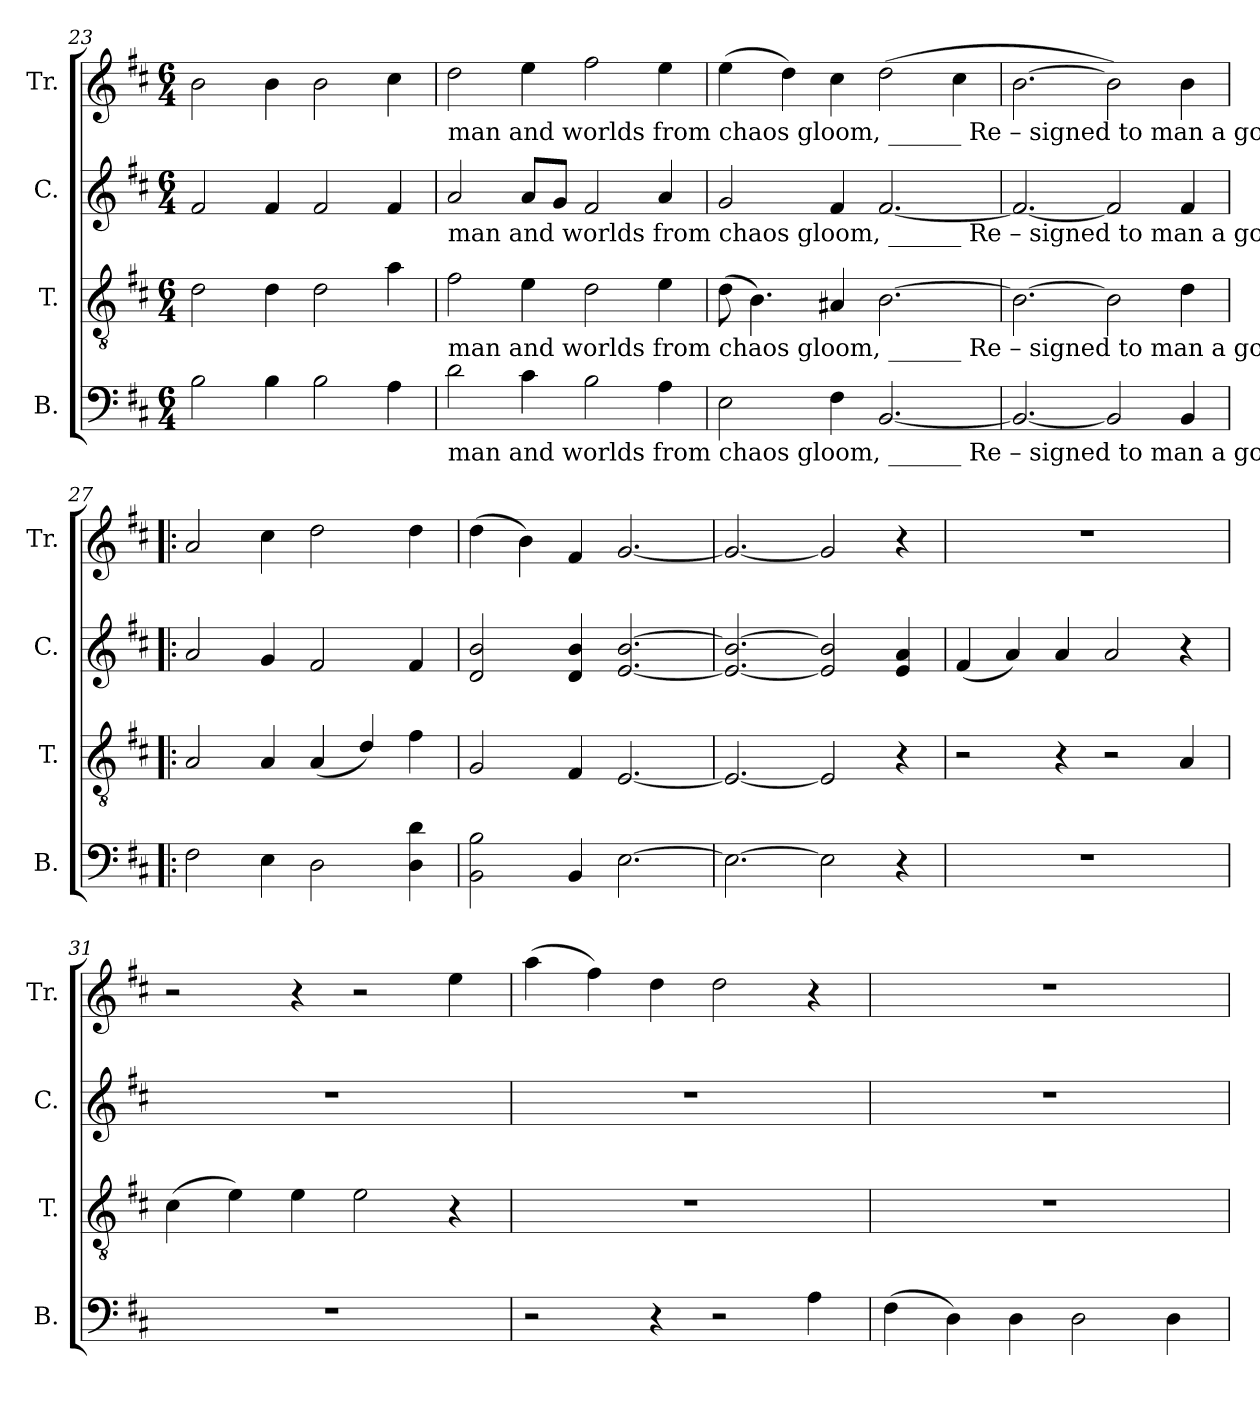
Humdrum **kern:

**kern	**kern	**kern	**kern
*part4	*part3	*part2	*part1
*staff4	*staff3	*staff2	*staff1
*I"B.	*I"T.	*I"C.	*I"Tr.
*I'B.	*I'T.	*I'C.	*I'Tr.
*clefF4	*clefGv2	*clefG2	*clefG2
*k[f#c#]	*k[f#c#]	*k[f#c#]	*k[f#c#]
*M6/4	*M6/4	*M6/4	*M6/4
=23	=23	=23	=23
2B!\	2d!\	2f#!/	2b!\
4B!\	4d!\	4f#!/	4b!\
2B!\	2d!\	2f#!/	2b!\
4A!\	4a!\	4f#!/	4cc#!\
!!LO:PB:g=z
=24	=24	=24	=24
!	!	!	!LO:TX:b:t=man and worlds from chaos gloom, ______   Re – signed  to  man   a    god –like part, ______                                                          The glorious faith,                                                glorious
!	!	!LO:TX:b:t=man and worlds from chaos gloom, ______   Re – signed  to  man   a    god –like part, ______  The  glorious faith,	!
!	!LO:TX:b:t=man and worlds from chaos gloom, ______   Re – signed  to  man   a    god –like part, ______                              The glorious faith,	!	!
!LO:TX:b:t=man and worlds from chaos gloom, ______   Re – signed  to  man   a    god –like part, ______                                                                                  of worlds to come, The  glorious  faith  of	!	!	!
2d!\	2f#!\	2a!/	2dd!\
4c#!\	4e!\	8a!/L	4ee!\
.	.	8g!/J	.
2B!\	2d!\	2f#!/	2ff#!\
4A!\	4e!\	4a!/	4ee!\
=25	=25	=25	=25
2E!\	(>8d!\	2g!/	(>4ee!\
.	4.B!\)	.	.
.	.	.	4dd!\)
4F#!\	4A#X!/	4f#!/	4cc#!\
[2.BB!/	[2.B!\	[2.f#!/	(>2dd!\
.	.	.	4cc#!\
=26	=26	=26	=26
2.BB!/_	2.B!\_	2.f#!/_	[2.b!\
2BB!/]	2B!\]	2f#!/]	2b!\])
4BB!/	4d!\	4f#!/	4b!\
=27!|:	=27!|:	=27!|:	=27!|:
2F#!\	2A!/	2a!/	2a!/
4E!\	4A!/	4g!/	4cc#!\
2D!\	(<4A!/	2f#!/	2dd!\
.	4d!/)	.	.
4D!\ 4d!\	4f#!\	4f#!/	4dd!\
=28	=28	=28	=28
2BB!\ 2B!\	2G!/	2d!/ 2b!/	(>4dd!\
.	.	.	4b!\)
4BB!/	4F#!/	4d!/ 4b!/	4f#!/
[2.E!\	[2.E!/	[2.e!/ [2.b!/	[2.g!/
=29	=29	=29	=29
2.E!\_	2.E!/_	2.e!/_ 2.b!/_	2.g!/_
2E!\]	2E!/]	2e!/] 2b!/]	2g!/]
4r	4r	4e!/ 4a!/	4r
=30	=30	=30	=30
1.r	2r	(<4f#!/	1.r
.	.	4a!/)	.
.	4r	4a!/	.
.	2r	2a!/	.
.	4A!/	4r	.
=31	=31	=31	=31
1.r	(>4c#!\	1.r	2r
.	4e!\)	.	.
.	4e!\	.	4r
.	2e!\	.	2r
.	4r	.	4ee!\
=32	=32	=32	=32
2r	1.r	1.r	(>4aa!\
.	.	.	4ff#!\)
4r	.	.	4dd!\
2r	.	.	2dd!\
4A!\	.	.	4r
=33	=33	=33	=33
(>4F#!\	1.r	1.r	1.r
4D!\)	.	.	.
4D!\	.	.	.
2D!\	.	.	.
4D!\	.	.	.
=	=	=	=
*-	*-	*-	*-
